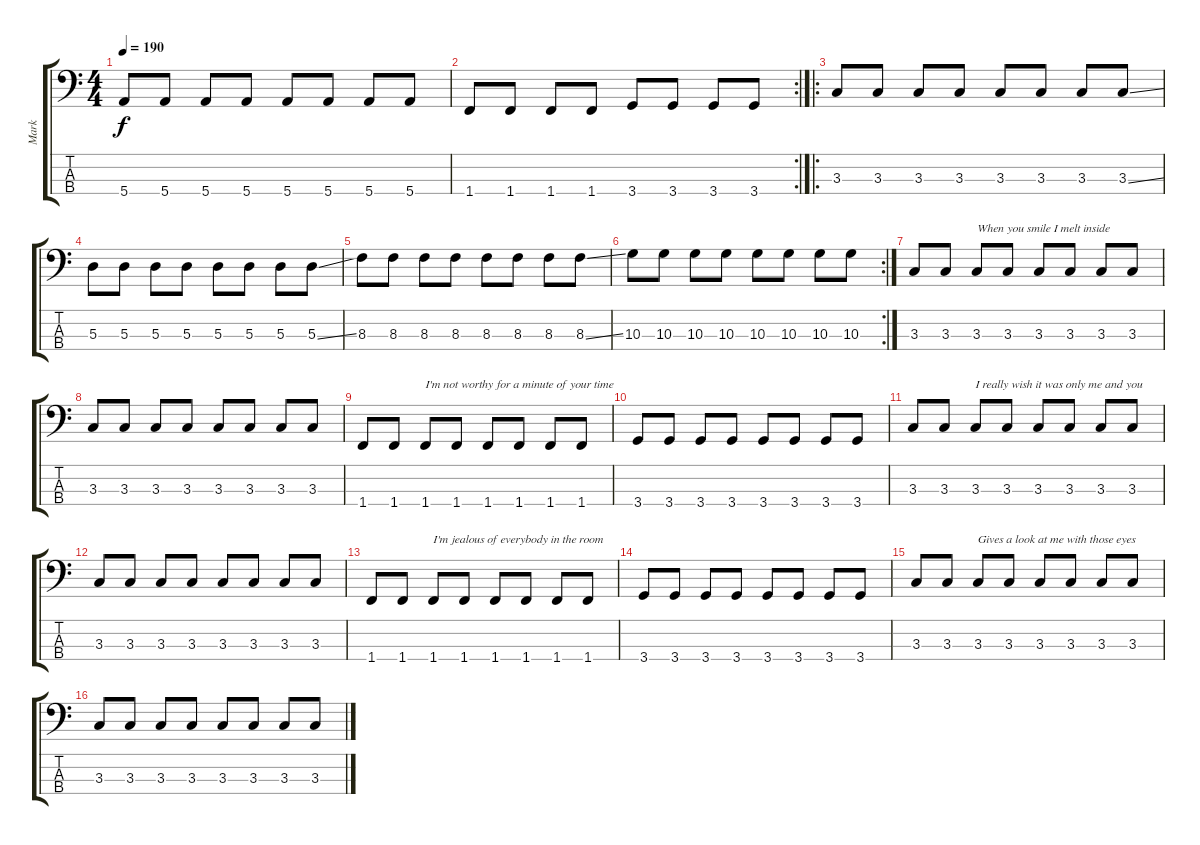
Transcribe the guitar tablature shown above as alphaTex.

\track ("Mark" "Mark") {instrument electricbasspick}
\staff {score tabs}
\tuning (G2 D2 A1 E1) {hide}
\ts (4 4)
\tempo 190
\clef f4
\ks c
5.4.8{dy f} 5.4.8 5.4.8 5.4.8 5.4.8 5.4.8 5.4.8 5.4.8 |
\rc 2
1.4.8 1.4.8 1.4.8 1.4.8 3.4.8 3.4.8 3.4.8 3.4.8 |
\ro
3.3.8 3.3.8 3.3.8 3.3.8 3.3.8 3.3.8 3.3.8 3.3{ss}.8 |
5.3.8 5.3.8 5.3.8 5.3.8 5.3.8 5.3.8 5.3.8 5.3{ss}.8 |
8.3.8 8.3.8 8.3.8 8.3.8 8.3.8 8.3.8 8.3.8 8.3{ss}.8 |
\rc 2
10.3.8 10.3.8 10.3.8 10.3.8 10.3.8 10.3.8 10.3.8 10.3.8 |
3.3.8 3.3.8 3.3.8{txt "When you smile I melt inside"} 3.3.8 3.3.8 3.3.8 3.3.8 3.3.8 |
3.3.8 3.3.8 3.3.8 3.3.8 3.3.8 3.3.8 3.3.8 3.3.8 |
1.4.8 1.4.8 1.4.8{txt "I'm not worthy for a minute of your time"} 1.4.8 1.4.8 1.4.8 1.4.8 1.4.8 |
3.4.8 3.4.8 3.4.8 3.4.8 3.4.8 3.4.8 3.4.8 3.4.8 |
3.3.8 3.3.8 3.3.8{txt "I really wish it was only me and you"} 3.3.8 3.3.8 3.3.8 3.3.8 3.3.8 |
3.3.8 3.3.8 3.3.8 3.3.8 3.3.8 3.3.8 3.3.8 3.3.8 |
1.4.8 1.4.8 1.4.8{txt "I'm jealous of everybody in the room"} 1.4.8 1.4.8 1.4.8 1.4.8 1.4.8 |
3.4.8 3.4.8 3.4.8 3.4.8 3.4.8 3.4.8 3.4.8 3.4.8 |
3.3.8 3.3.8 3.3.8{txt "Gives a look at me with those eyes"} 3.3.8 3.3.8 3.3.8 3.3.8 3.3.8 |
3.3.8 3.3.8 3.3.8 3.3.8 3.3.8 3.3.8 3.3.8 3.3.8
